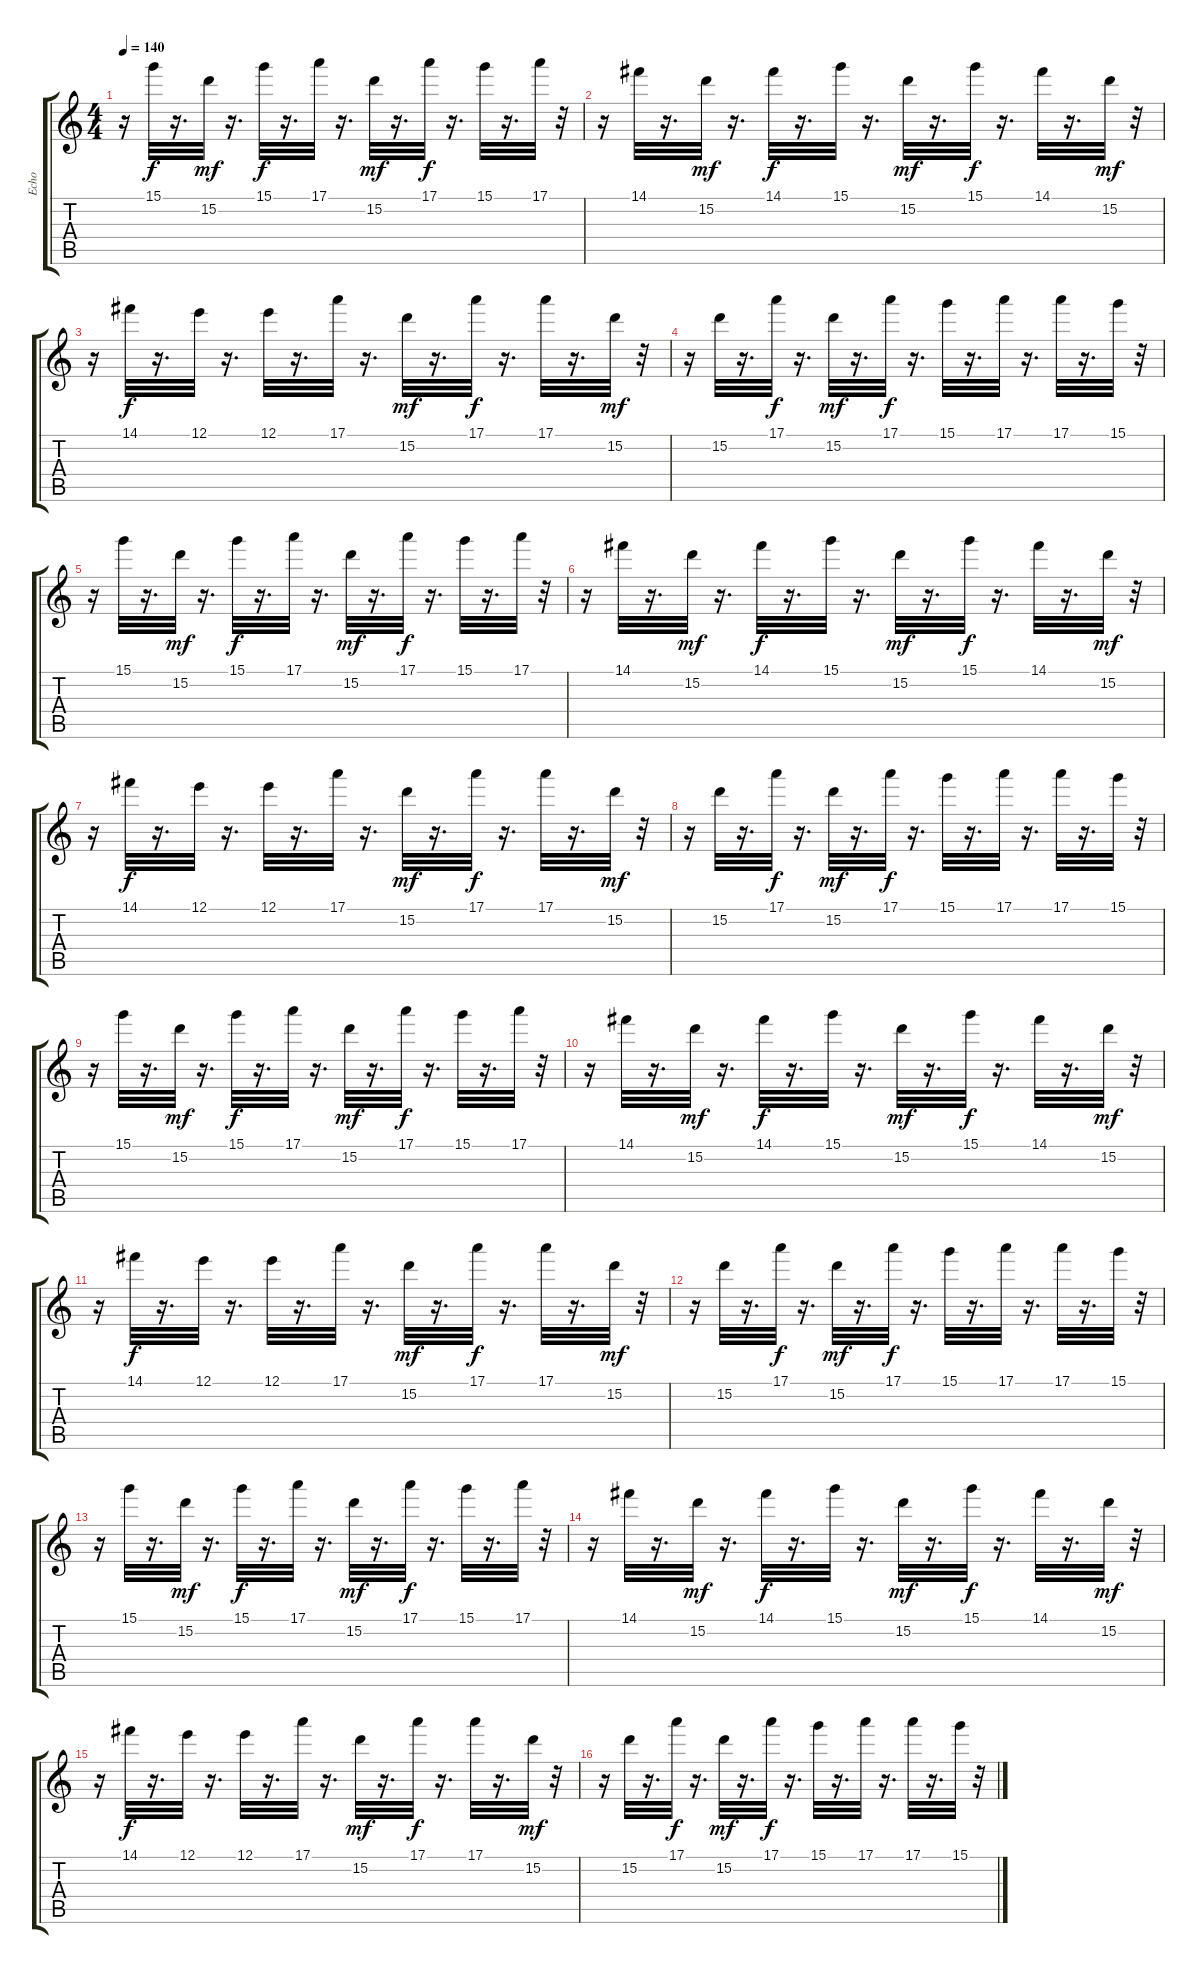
\track ("Echo" "Echo") {instrument distortionguitar}
\staff {score tabs}
\tuning (E4 B3 G3 D3 A2 E2) {hide}
\ts (4 4)
\tempo 140
\clef g2
\ks c
r.16{dy f} 15.1.32 r.16{d} 15.2.32{dy mf} r.16{d} 15.1.32{dy f} r.16{d} 17.1.32 r.16{d} 15.2.32{dy mf} r.16{d} 17.1.32{dy f} r.16{d} 15.1.32 r.16{d} 17.1.32 r.32 |
r.16 14.1.32 r.16{d} 15.2.32{dy mf} r.16{d} 14.1.32{dy f} r.16{d} 15.1.32 r.16{d} 15.2.32{dy mf} r.16{d} 15.1.32{dy f} r.16{d} 14.1.32 r.16{d} 15.2.32{dy mf} r.32 |
r.16 14.1.32{dy f} r.16{d} 12.1.32 r.16{d} 12.1.32 r.16{d} 17.1.32 r.16{d} 15.2.32{dy mf} r.16{d} 17.1.32{dy f} r.16{d} 17.1.32 r.16{d} 15.2.32{dy mf} r.32 |
r.16 15.2.32 r.16{d} 17.1.32{dy f} r.16{d} 15.2.32{dy mf} r.16{d} 17.1.32{dy f} r.16{d} 15.1.32 r.16{d} 17.1.32 r.16{d} 17.1.32 r.16{d} 15.1.32 r.32 |
r.16 15.1.32 r.16{d} 15.2.32{dy mf} r.16{d} 15.1.32{dy f} r.16{d} 17.1.32 r.16{d} 15.2.32{dy mf} r.16{d} 17.1.32{dy f} r.16{d} 15.1.32 r.16{d} 17.1.32 r.32 |
r.16 14.1.32 r.16{d} 15.2.32{dy mf} r.16{d} 14.1.32{dy f} r.16{d} 15.1.32 r.16{d} 15.2.32{dy mf} r.16{d} 15.1.32{dy f} r.16{d} 14.1.32 r.16{d} 15.2.32{dy mf} r.32 |
r.16 14.1.32{dy f} r.16{d} 12.1.32 r.16{d} 12.1.32 r.16{d} 17.1.32 r.16{d} 15.2.32{dy mf} r.16{d} 17.1.32{dy f} r.16{d} 17.1.32 r.16{d} 15.2.32{dy mf} r.32 |
r.16 15.2.32 r.16{d} 17.1.32{dy f} r.16{d} 15.2.32{dy mf} r.16{d} 17.1.32{dy f} r.16{d} 15.1.32 r.16{d} 17.1.32 r.16{d} 17.1.32 r.16{d} 15.1.32 r.32 |
r.16 15.1.32 r.16{d} 15.2.32{dy mf} r.16{d} 15.1.32{dy f} r.16{d} 17.1.32 r.16{d} 15.2.32{dy mf} r.16{d} 17.1.32{dy f} r.16{d} 15.1.32 r.16{d} 17.1.32 r.32 |
r.16 14.1.32 r.16{d} 15.2.32{dy mf} r.16{d} 14.1.32{dy f} r.16{d} 15.1.32 r.16{d} 15.2.32{dy mf} r.16{d} 15.1.32{dy f} r.16{d} 14.1.32 r.16{d} 15.2.32{dy mf} r.32 |
r.16 14.1.32{dy f} r.16{d} 12.1.32 r.16{d} 12.1.32 r.16{d} 17.1.32 r.16{d} 15.2.32{dy mf} r.16{d} 17.1.32{dy f} r.16{d} 17.1.32 r.16{d} 15.2.32{dy mf} r.32 |
r.16 15.2.32 r.16{d} 17.1.32{dy f} r.16{d} 15.2.32{dy mf} r.16{d} 17.1.32{dy f} r.16{d} 15.1.32 r.16{d} 17.1.32 r.16{d} 17.1.32 r.16{d} 15.1.32 r.32 |
r.16 15.1.32 r.16{d} 15.2.32{dy mf} r.16{d} 15.1.32{dy f} r.16{d} 17.1.32 r.16{d} 15.2.32{dy mf} r.16{d} 17.1.32{dy f} r.16{d} 15.1.32 r.16{d} 17.1.32 r.32 |
r.16 14.1.32 r.16{d} 15.2.32{dy mf} r.16{d} 14.1.32{dy f} r.16{d} 15.1.32 r.16{d} 15.2.32{dy mf} r.16{d} 15.1.32{dy f} r.16{d} 14.1.32 r.16{d} 15.2.32{dy mf} r.32 |
r.16 14.1.32{dy f} r.16{d} 12.1.32 r.16{d} 12.1.32 r.16{d} 17.1.32 r.16{d} 15.2.32{dy mf} r.16{d} 17.1.32{dy f} r.16{d} 17.1.32 r.16{d} 15.2.32{dy mf} r.32 |
r.16 15.2.32 r.16{d} 17.1.32{dy f} r.16{d} 15.2.32{dy mf} r.16{d} 17.1.32{dy f} r.16{d} 15.1.32 r.16{d} 17.1.32 r.16{d} 17.1.32 r.16{d} 15.1.32 r.32
